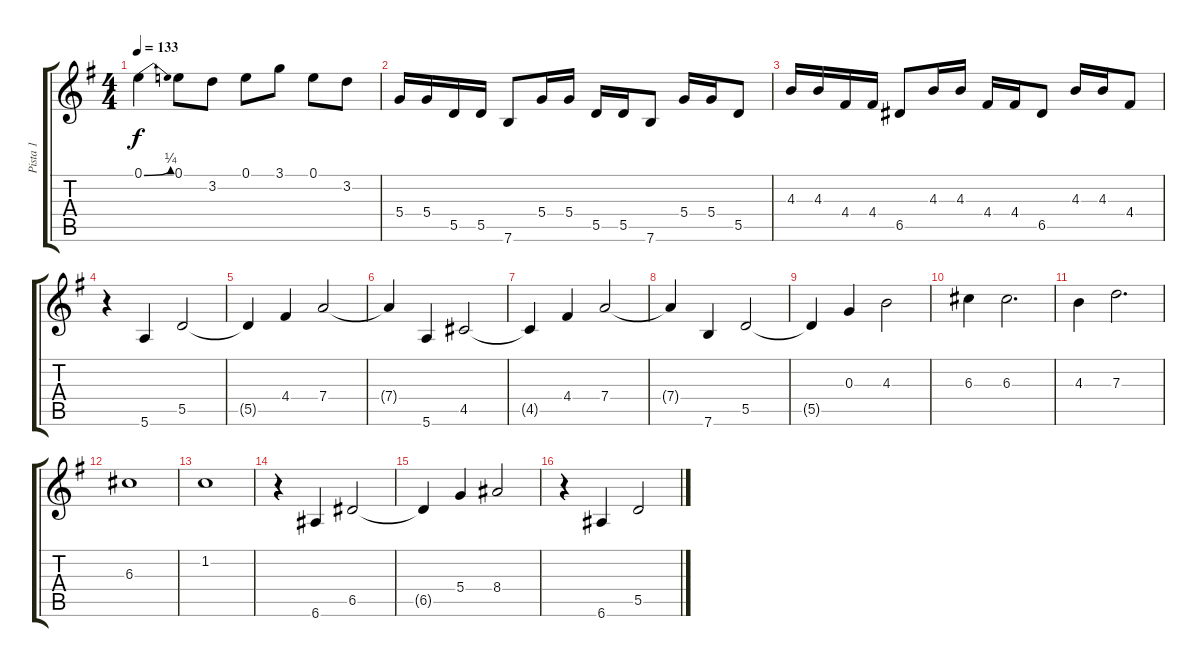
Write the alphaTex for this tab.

\track ("Pista 1" "Pista 1") {instrument overdrivenguitar}
\staff {score tabs}
\tuning (E4 B3 G3 D3 A2 E2) {hide}
\ts (4 4)
\tempo 133
\clef g2
\ks g
0.1{be (bend 0 0 60 1)}.4{dy f} 0.1.8 3.2.8 0.1.8 3.1.8 0.1.8 3.2.8 |
5.4.16 5.4.16 5.5.16 5.5.16 7.6.8 5.4.16 5.4.16 5.5.16 5.5.16 7.6.8 5.4.16 5.4.16 5.5.8 |
4.3.16 4.3.16 4.4.16 4.4.16 6.5.8 4.3.16 4.3.16 4.4.16 4.4.16 6.5.8 4.3.16 4.3.16 4.4.8 |
r.4 5.6.4 5.5.2 |
5.5{t}.4 4.4.4 7.4.2 |
7.4{t}.4 5.6.4 4.5.2 |
4.5{t}.4 4.4.4 7.4.2 |
7.4{t}.4 7.6.4 5.5.2 |
5.5{t}.4 0.3.4 4.3.2 |
6.3.4 6.3.2{d} |
4.3.4 7.3.2{d} |
6.3.1 |
1.2.1 |
r.4 6.6.4 6.5.2 |
6.5{t}.4 5.4.4 8.4.2 |
r.4 6.6.4 5.5.2
